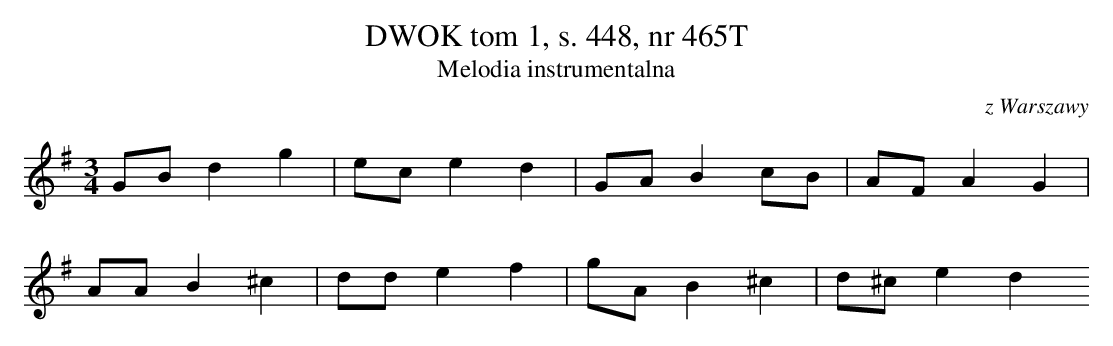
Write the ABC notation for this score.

X:1
T: DWOK tom 1, s. 448, nr 465T
T: Melodia instrumentalna
O: z Warszawy
M: 3/4
L: 1/8
K: G
GBd2g2 | ece2d2 | GAB2cB | AFA2G2 |
AAB2^c2 | dde2f2 | gAB2^c2 | d^ce2d2
